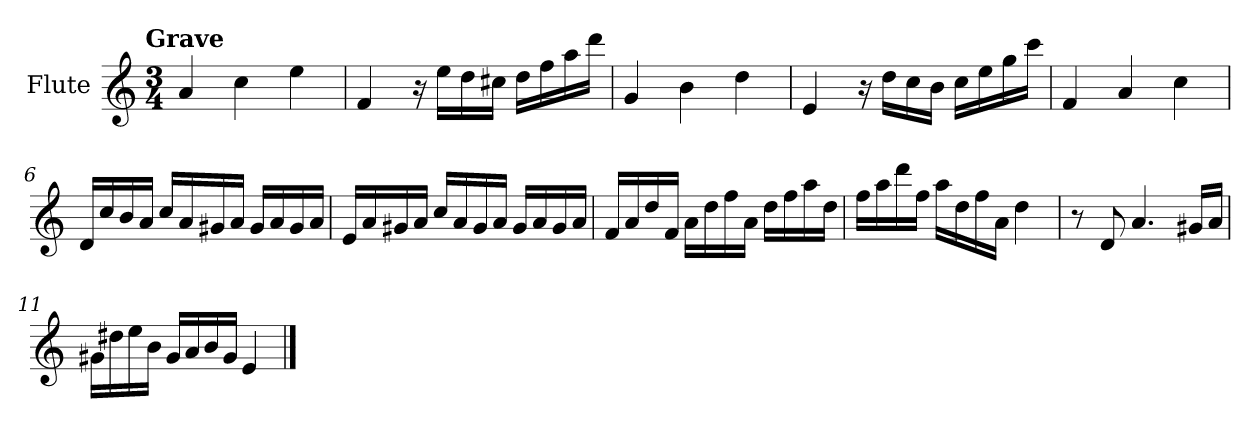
**kern
*part1
*staff1
*I"Flute
*I'Fl
*clefG2
*k[]
*a:
!!LO:TX:omd:t=Grave
*M3/4
*MM40
=1
4a
4cc
4ee
=2
4f
16r
16eeLL
16dd
16cc#XJJ
16ddLL
16ff
16aa
16dddJJ
=3
4g
4b
4dd
=4
4e
16r
16ddLL
16cc
16bJJ
16ccLL
16ee
16gg
16cccJJ
=5
4f
4a
4cc
=6
16dLL
16cc
16b
16aJJ
16ccLL
16a
16g#X
16aJJ
16g#LL
16a
16g#
16aJJ
=7
16eLL
16a
16g#X
16aJJ
16ccLL
16a
16g#
16aJJ
16g#LL
16a
16g#
16aJJ
=8
16fLL
16a
16dd
16fJJ
16aLL
16dd
16ff
16aJJ
16ddLL
16ff
16aa
16ddJJ
=9
16ffLL
16aa
16ddd
16ffJJ
16aaLL
16dd
16ff
16aJJ
4dd
=10
8r
8d
4.a
16g#XLL
16aJJ
=11
16g#XLL
16dd#X
16ee
16bJJ
16g#LL
16a
16b
16g#JJ
4e
==
*-
